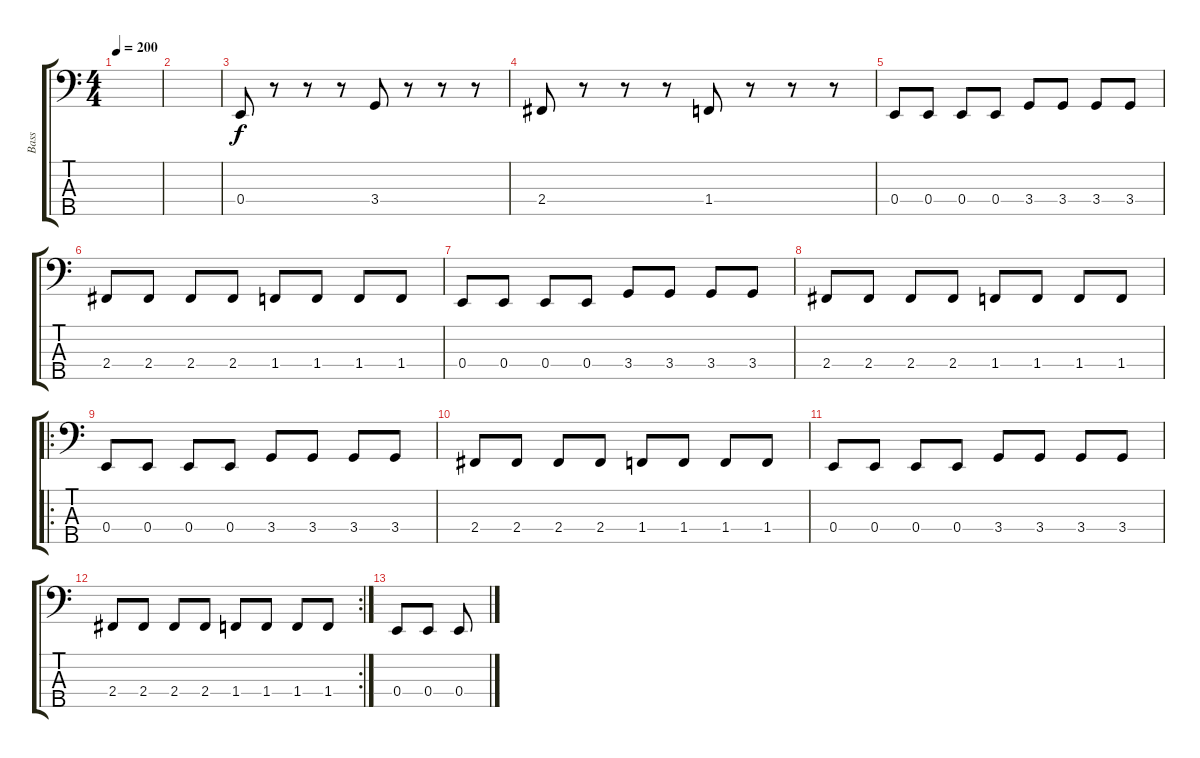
\track ("Bass" "Bass") {instrument electricbasspick}
\staff {score tabs}
\tuning (G2 D2 A1 E1 B0) {hide}
\ts (4 4)
\tempo 200
\clef f4
\ks c
|
|
0.4.8 r.8 r.8 r.8 3.4.8 r.8 r.8 r.8 |
2.4.8 r.8 r.8 r.8 1.4.8 r.8 r.8 r.8 |
0.4.8 0.4.8 0.4.8 0.4.8 3.4.8 3.4.8 3.4.8 3.4.8 |
2.4.8 2.4.8 2.4.8 2.4.8 1.4.8 1.4.8 1.4.8 1.4.8 |
0.4.8 0.4.8 0.4.8 0.4.8 3.4.8 3.4.8 3.4.8 3.4.8 |
2.4.8 2.4.8 2.4.8 2.4.8 1.4.8 1.4.8 1.4.8 1.4.8 |
\ro
0.4.8 0.4.8 0.4.8 0.4.8 3.4.8 3.4.8 3.4.8 3.4.8 |
2.4.8 2.4.8 2.4.8 2.4.8 1.4.8 1.4.8 1.4.8 1.4.8 |
0.4.8 0.4.8 0.4.8 0.4.8 3.4.8 3.4.8 3.4.8 3.4.8 |
\rc 2
2.4.8 2.4.8 2.4.8 2.4.8 1.4.8 1.4.8 1.4.8 1.4.8 |
0.4.8 0.4.8 0.4.8
